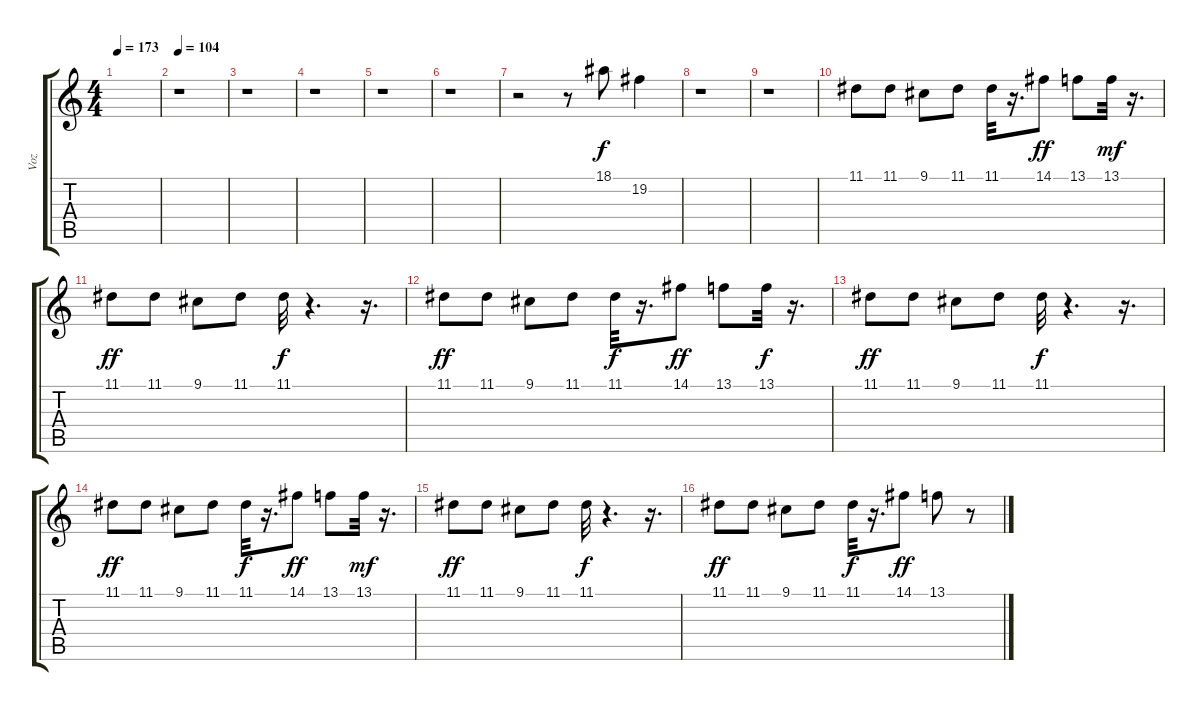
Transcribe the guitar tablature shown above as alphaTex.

\track ("Voz" "Voz") {instrument choiraahs}
\staff {score tabs}
\tuning (E4 B3 G3 D3 A2 E2) {hide}
\ts (4 4)
\tempo 173
\clef g2
\ks c
|
\tempo 104
r.1 |
r.1 |
r.1 |
r.1 |
r.1 |
r.2 r.8 18.1.8 19.2.4 |
r.1 |
r.1 |
11.1.8 11.1.8 9.1.8 11.1.8 11.1.32{dy f} r.16{d} 14.1.8{dy ff} 13.1.8 13.1.32{dy mf} r.16{d} |
11.1.8{dy ff} 11.1.8 9.1.8 11.1.8 11.1.32{dy f} r.4{d} r.16{d} |
11.1.8{dy ff} 11.1.8 9.1.8 11.1.8 11.1.32{dy f} r.16{d} 14.1.8{dy ff} 13.1.8 13.1.32{dy f} r.16{d} |
11.1.8{dy ff} 11.1.8 9.1.8 11.1.8 11.1.32{dy f} r.4{d} r.16{d} |
11.1.8{dy ff} 11.1.8 9.1.8 11.1.8 11.1.32{dy f} r.16{d} 14.1.8{dy ff} 13.1.8 13.1.32{dy mf} r.16{d} |
11.1.8{dy ff} 11.1.8 9.1.8 11.1.8 11.1.32{dy f} r.4{d} r.16{d} |
11.1.8{dy ff} 11.1.8 9.1.8 11.1.8 11.1.32{dy f} r.16{d} 14.1.8{dy ff} 13.1.8 r.8
